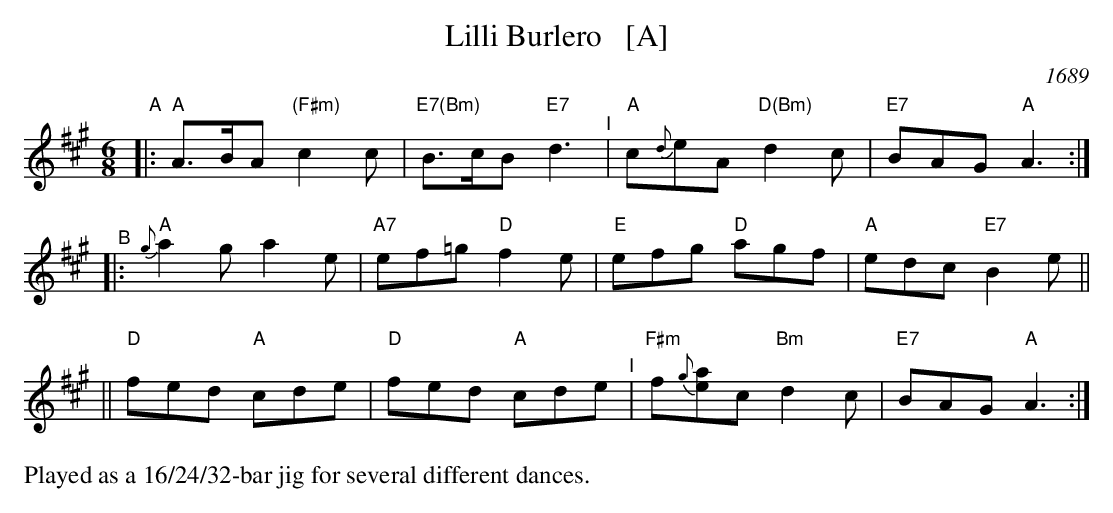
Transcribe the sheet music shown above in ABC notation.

X:1
T: Lilli Burlero   [A]
O: 1689
M: 6/8
K: A
"^A"\
|: "A"A>BA "(F#m)"c2c | "E7(Bm)"B>cB "E7"d3 "^I"| "A"c{d}eA "D(Bm)"d2c | "E7"BAG"A"A3 :|
"^B"\
|: "A"{g}a2g a2e | "A7"ef=g "D"f2e | "E"efg "D"agf | "A"edc "E7"B2e ||
|| "D"fed "A"cde | "D"fed "A"cde "^I"| "F#m"f{g}[ae]c "Bm"d2c | "E7"BAG "A"A3 :|
